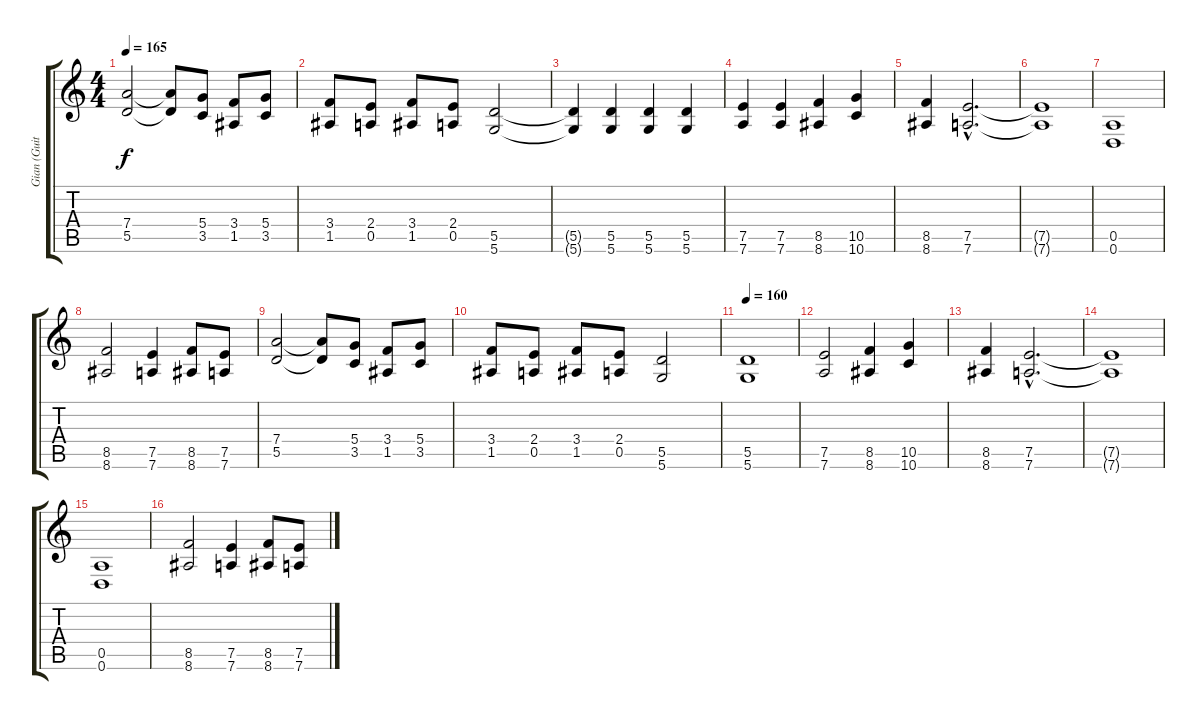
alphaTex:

\track ("Gian (Guitar)" "Gian (Guit") {instrument distortionguitar}
\staff {score tabs}
\tuning (E4 B3 G3 D3 A2 D2) {hide}
\ts (4 4)
\tempo 165
\clef g2
\ks c
(7.4 5.5).2{dy f} (7.4{t} 5.5{t}).8 (5.4 3.5).8 (3.4 1.5).8 (5.4 3.5).8 |
(3.4 1.5).8 (2.4 0.5).8 (3.4 1.5).8 (2.4 0.5).8 (5.5 5.6).2 |
(5.5{t} 5.6{t}).4 (5.5 5.6).4 (5.5 5.6).4 (5.5 5.6).4 |
(7.5 7.6).4 (7.5 7.6).4 (8.5 8.6).4 (10.5 10.6).4 |
(8.5 8.6).4 (7.5{hac} 7.6{hac}).2{d} |
(7.5{t} 7.6{t}).1 |
(0.5 0.6).1 |
(8.5 8.6).2 (7.5 7.6).4 (8.5 8.6).8 (7.5 7.6).8 |
(7.4 5.5).2 (7.4{t} 5.5{t}).8 (5.4 3.5).8 (3.4 1.5).8 (5.4 3.5).8 |
(3.4 1.5).8 (2.4 0.5).8 (3.4 1.5).8 (2.4 0.5).8 (5.5 5.6).2 |
\tempo 160
(5.5 5.6).1 |
(7.5 7.6).2 (8.5 8.6).4 (10.5 10.6).4 |
(8.5 8.6).4 (7.5{hac} 7.6{hac}).2{d} |
(7.5{t} 7.6{t}).1 |
(0.5 0.6).1 |
(8.5 8.6).2 (7.5 7.6).4 (8.5 8.6).8 (7.5 7.6).8
